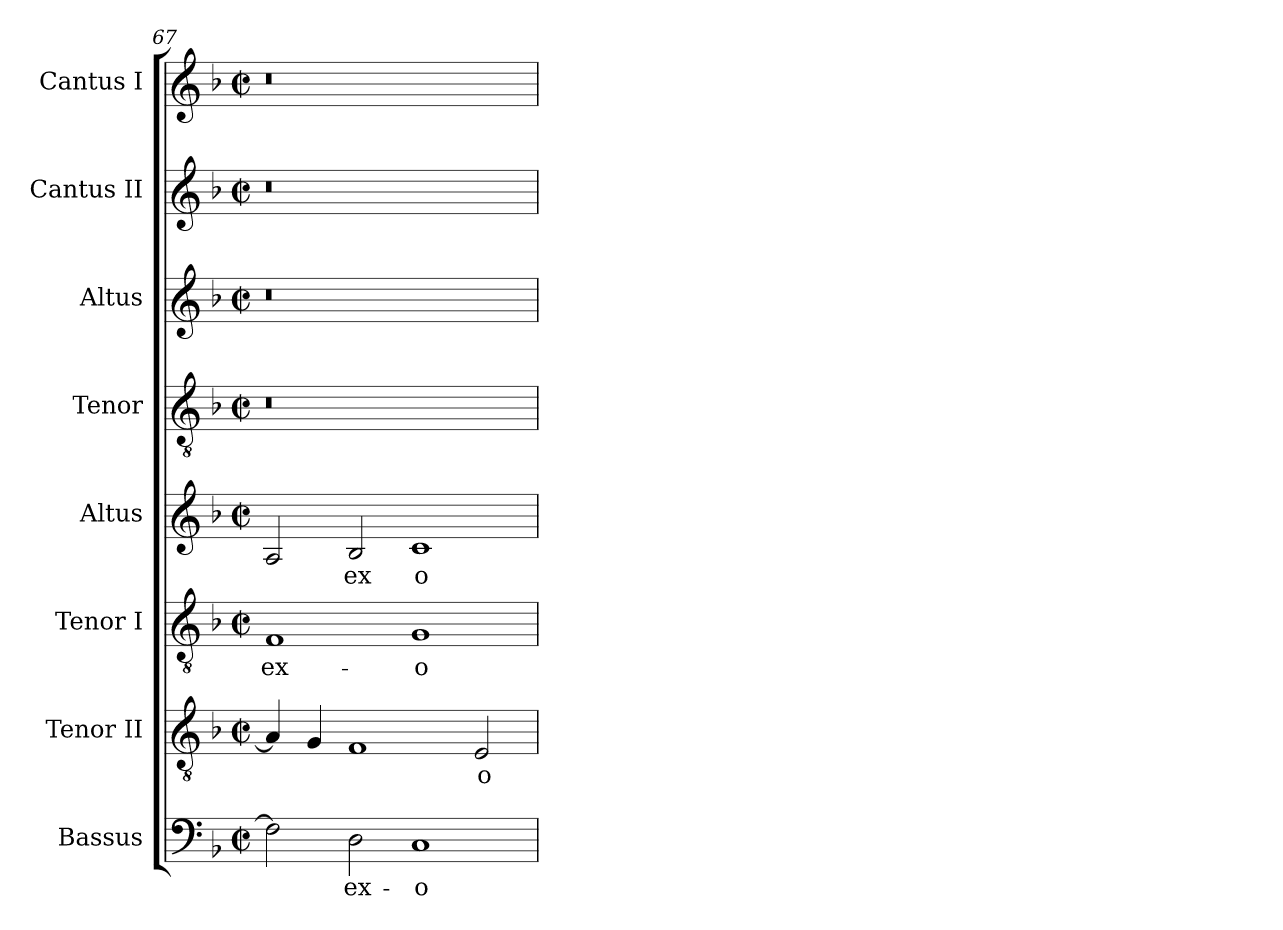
**kern	**text	**kern	**text	**kern	**text	**kern	**text	**kern	**kern	**kern	**kern
*part8	*part8	*part7	*part7	*part6	*part6	*part5	*part5	*part4	*part3	*part2	*part1
*staff8	*staff8	*staff7	*staff7	*staff6	*staff6	*staff5	*staff5	*staff4	*staff3	*staff2	*staff1
*I"Bassus	*	*I"Tenor II	*	*I"Tenor I	*	*I"Altus	*	*I"Tenor	*I"Altus	*I"Cantus II	*I"Cantus I
*clefF4	*	*clefGv2	*	*clefGv2	*	*clefG2	*	*clefGv2	*clefG2	*clefG2	*clefG2
*k[b-]	*	*k[b-]	*	*k[b-]	*	*k[b-]	*	*k[b-]	*k[b-]	*k[b-]	*k[b-]
*F:	*	*F:	*	*F:	*	*F:	*	*F:	*F:	*F:	*F:
*M2/2	*	*M2/2	*	*M2/2	*	*M2/2	*	*M2/2	*M2/2	*M2/2	*M2/2
*met(c|)	*	*met(c|)	*	*met(c|)	*	*met(c|)	*	*met(c|)	*met(c|)	*met(c|)	*met(c|)
=67	=67	=67	=67	=67	=67	=67	=67	=67	=67	=67	=67
!	!	!	!	!	!LO:LY:b:cj	!	!	!	!	!	!
2F\]	.	4A/]	.	1F	ex-	2A/	.	0r	0r	0r	0r
.	.	4G/	.	.	.	.	.	.	.	.	.
!	!LO:LY:b:cj	!	!	!	!	!	!LO:LY:b:cj	!	!	!	!
2D\	ex-	1F	.	.	.	2B-/	ex	.	.	.	.
!	!LO:LY:b:cj	!	!	!	!LO:LY:b:cj	!	!LO:LY:b:cj	!	!	!	!
1C	-o-	.	.	1G	-o-	1c	o	.	.	.	.
!	!	!	!LO:LY:b:cj	!	!	!	!	!	!	!	!
.	.	2E/	o	.	.	.	.	.	.	.	.
=	=	=	=	=	=	=	=	=	=	=	=
*-	*-	*-	*-	*-	*-	*-	*-	*-	*-	*-	*-
